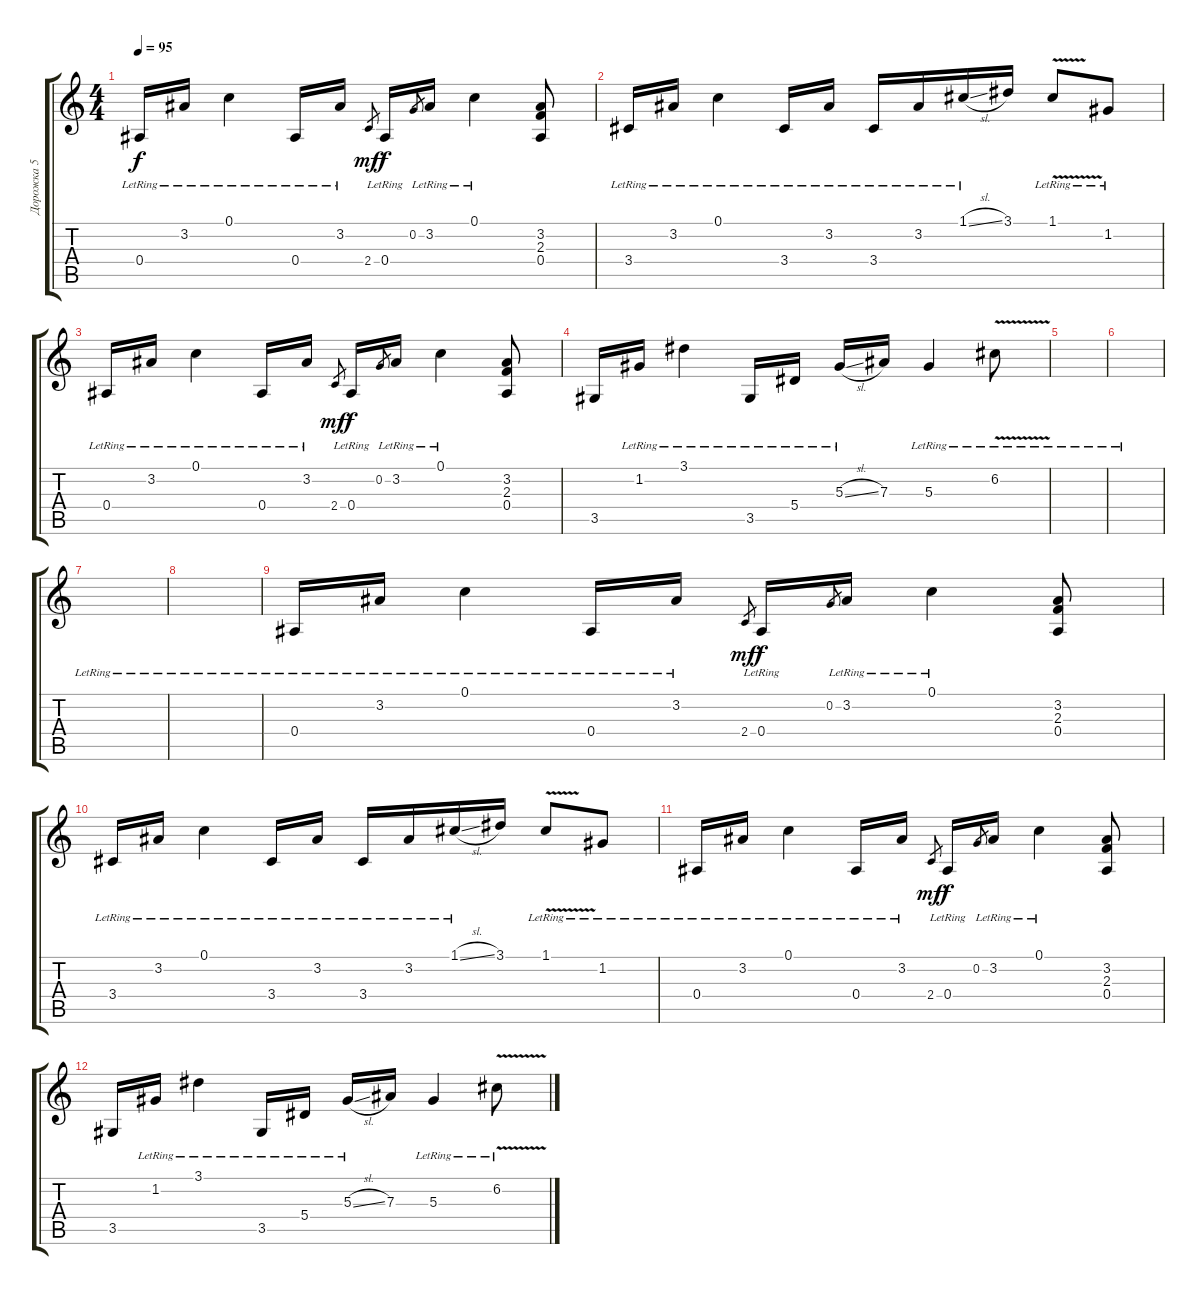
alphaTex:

\track ("Дорожка 5" "Дорожка 5") {instrument electricguitarclean}
\staff {score tabs}
\tuning (C4 G3 Eb3 Bb2 F2 C2) {hide}
\ts (4 4)
\tempo 95
\clef g2
\ks c
0.4{lr}.16{dy f} 3.2{lr}.16 0.1{lr}.4 0.4{lr}.16 3.2{lr}.16 2.4.8{gr dy mf} 0.4{lr}.16{dy f} 0.2.8{gr} 3.2{lr}.16 0.1{lr}.4 (3.2 2.3 0.4).8 |
3.4{lr}.16 3.2{lr}.16 0.1{lr}.4 3.4{lr}.16 3.2{lr}.16 3.4{lr}.16 3.2{lr}.16 1.1{sl lr}.16 3.1.16 1.1{v lr}.8 1.2{lr}.8 |
0.4{lr}.16 3.2{lr}.16 0.1{lr}.4 0.4{lr}.16 3.2{lr}.16 2.4.8{gr dy mf} 0.4{lr}.16{dy f} 0.2.8{gr} 3.2{lr}.16 0.1{lr}.4 (3.2 2.3 0.4).8 |
3.5.16 1.2{lr}.16 3.1{lr}.4 3.5{lr}.16 5.4{lr}.16 5.3{sl lr}.16 7.3.16 5.3{lr}.4 6.2{v lr}.8 |
|
|
|
|
0.4{lr}.16 3.2{lr}.16 0.1{lr}.4 0.4{lr}.16 3.2{lr}.16 2.4.8{gr dy mf} 0.4{lr}.16{dy f} 0.2.8{gr} 3.2{lr}.16 0.1{lr}.4 (3.2 2.3 0.4).8 |
3.4{lr}.16 3.2{lr}.16 0.1{lr}.4 3.4{lr}.16 3.2{lr}.16 3.4{lr}.16 3.2{lr}.16 1.1{sl lr}.16 3.1.16 1.1{v lr}.8 1.2{lr}.8 |
0.4{lr}.16 3.2{lr}.16 0.1{lr}.4 0.4{lr}.16 3.2{lr}.16 2.4.8{gr dy mf} 0.4{lr}.16{dy f} 0.2.8{gr} 3.2{lr}.16 0.1{lr}.4 (3.2 2.3 0.4).8 |
3.5.16 1.2{lr}.16 3.1{lr}.4 3.5{lr}.16 5.4{lr}.16 5.3{sl lr}.16 7.3.16 5.3{lr}.4 6.2{v lr}.8
